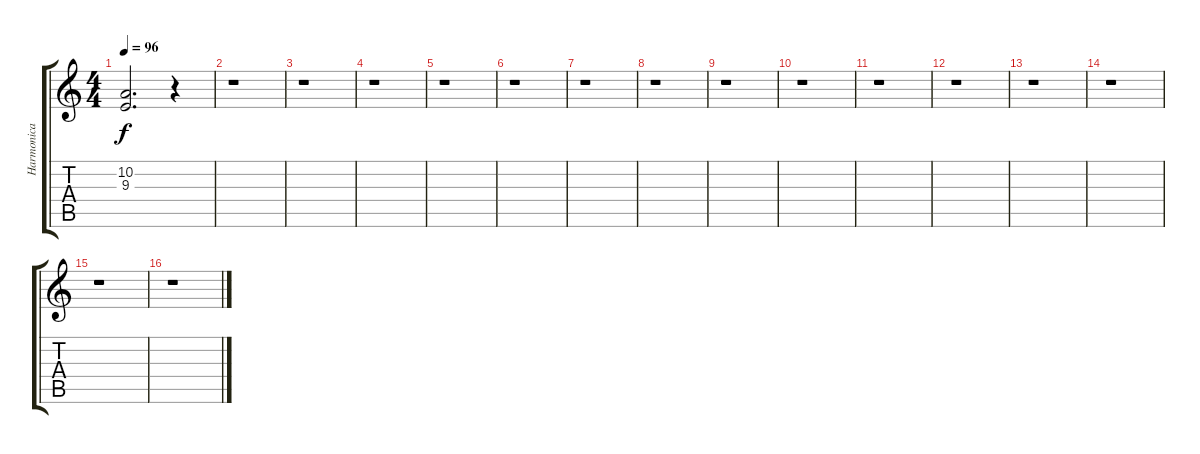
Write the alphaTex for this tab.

\track ("Harmonica" "Harmonica") {instrument harmonica}
\staff {score tabs}
\tuning (E4 B3 G3 D3 A2 E2) {hide}
\ts (4 4)
\tempo 96
\clef g2
\ks c
(10.2 9.3).2{d dy f} r.4 |
r.1 |
r.1 |
r.1 |
r.1 |
r.1 |
r.1 |
r.1 |
r.1 |
r.1 |
r.1 |
r.1 |
r.1 |
r.1 |
r.1 |
r.1
